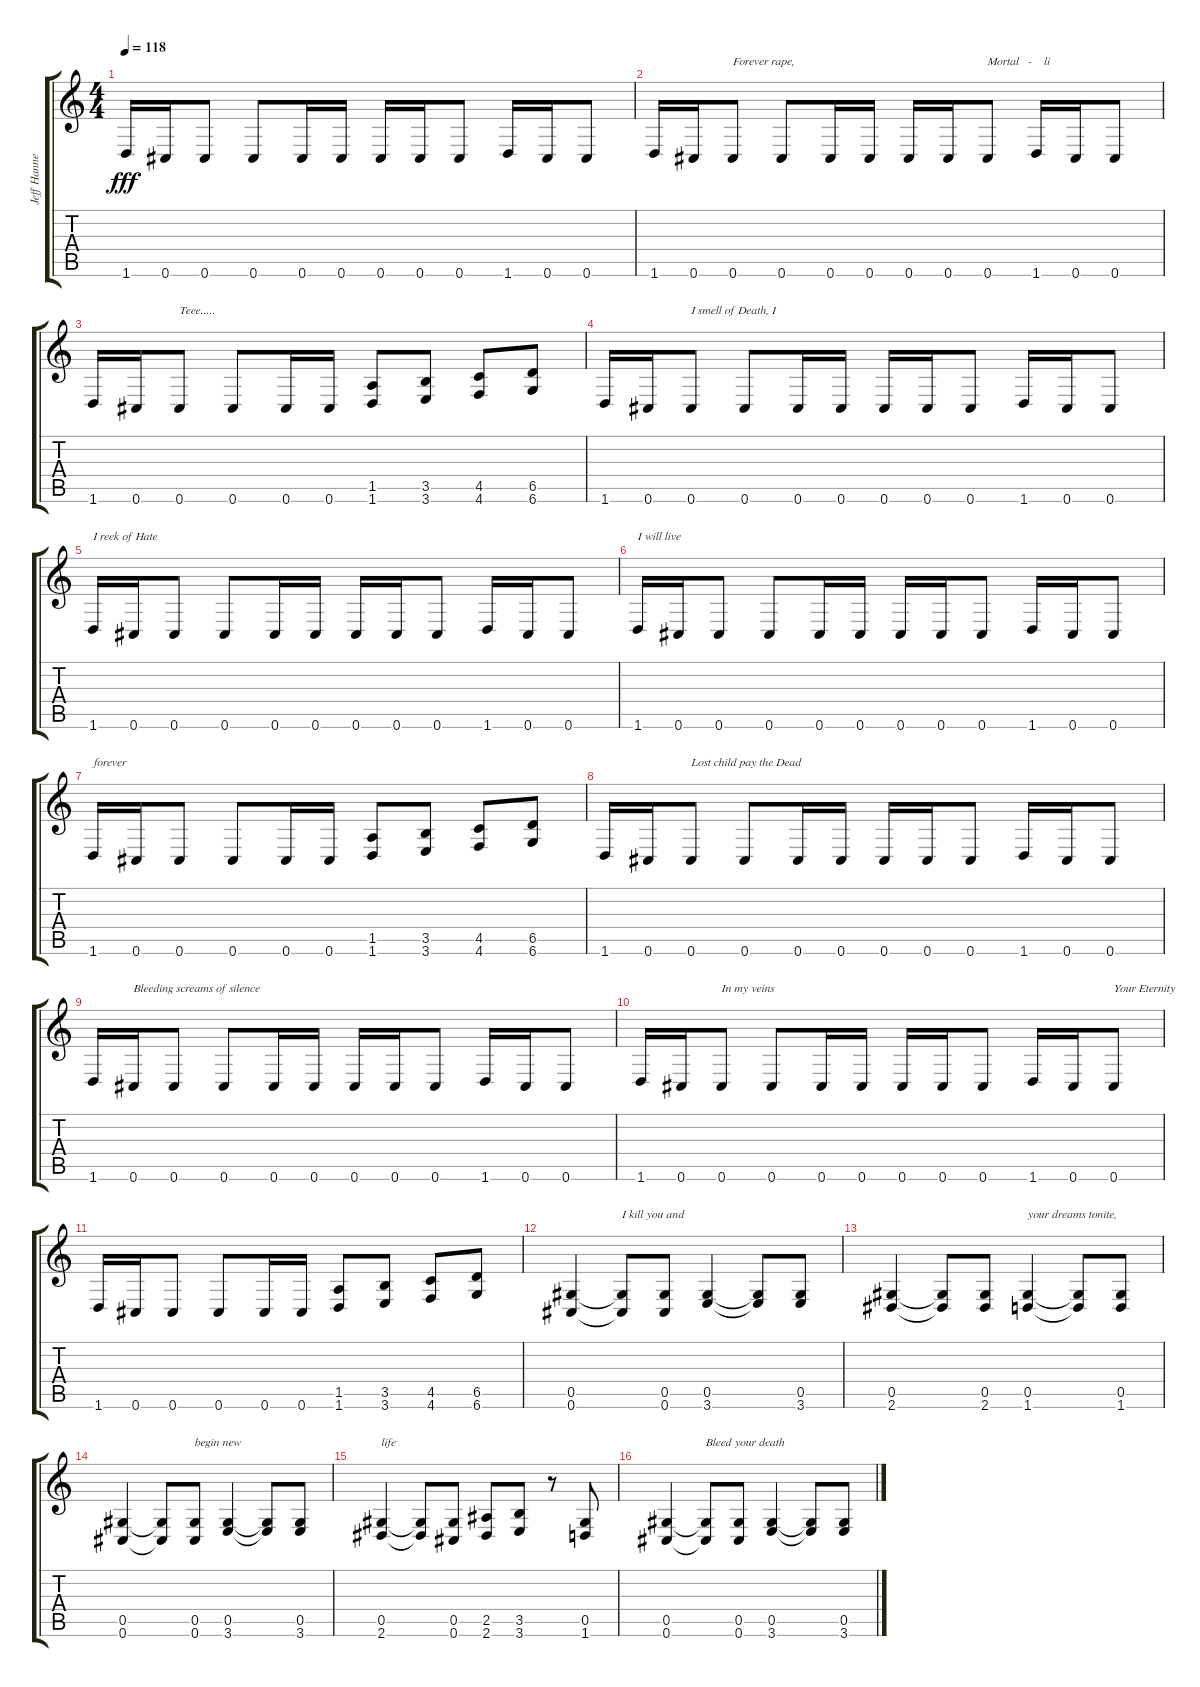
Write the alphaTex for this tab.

\track ("Jeff Hanneman" "Jeff Hanne") {instrument distortionguitar}
\staff {score tabs}
\tuning (Eb4 Bb3 Gb3 Db3 Ab2 Db2) {hide}
\ts (4 4)
\tempo 118
\clef g2
\ks c
1.6.16{dy fff} 0.6.16 0.6.8 0.6.8 0.6.16 0.6.16 0.6.16 0.6.16 0.6.8 1.6.16 0.6.16 0.6.8 |
1.6.16 0.6.16 0.6.8{txt "Forever rape,"} 0.6.8 0.6.16 0.6.16 0.6.16 0.6.16 0.6.8{txt "Mortal   -    li"} 1.6.16 0.6.16 0.6.8 |
1.6.16 0.6.16 0.6.8{txt "Teee....."} 0.6.8 0.6.16 0.6.16 (1.5 1.6).8 (3.5 3.6).8 (4.5 4.6).8 (6.5 6.6).8 |
1.6.16 0.6.16 0.6.8{txt "I smell of Death, I"} 0.6.8 0.6.16 0.6.16 0.6.16 0.6.16 0.6.8 1.6.16 0.6.16 0.6.8 |
1.6.16{txt "I reek of Hate"} 0.6.16 0.6.8 0.6.8 0.6.16 0.6.16 0.6.16 0.6.16 0.6.8 1.6.16 0.6.16 0.6.8 |
1.6.16{txt "I will live "} 0.6.16 0.6.8 0.6.8 0.6.16 0.6.16 0.6.16 0.6.16 0.6.8 1.6.16 0.6.16 0.6.8 |
1.6.16{txt "forever"} 0.6.16 0.6.8 0.6.8 0.6.16 0.6.16 (1.5 1.6).8 (3.5 3.6).8 (4.5 4.6).8 (6.5 6.6).8 |
1.6.16 0.6.16 0.6.8{txt "Lost child pay the Dead"} 0.6.8 0.6.16 0.6.16 0.6.16 0.6.16 0.6.8 1.6.16 0.6.16 0.6.8 |
1.6.16 0.6.16{txt "Bleeding screams of silence "} 0.6.8 0.6.8 0.6.16 0.6.16 0.6.16 0.6.16 0.6.8 1.6.16 0.6.16 0.6.8 |
1.6.16 0.6.16 0.6.8{txt "In my veins"} 0.6.8 0.6.16 0.6.16 0.6.16 0.6.16 0.6.8 1.6.16 0.6.16 0.6.8{txt "Your Eternity"} |
1.6.16 0.6.16 0.6.8 0.6.8 0.6.16 0.6.16 (1.5 1.6).8 (3.5 3.6).8 (4.5 4.6).8 (6.5 6.6).8 |
(0.5 0.6).4{volume 16} (0.5{t} 0.6{t}).8{txt "I kill you and "} (0.5 0.6).8 (0.5 3.6).4 (0.5{t} 3.6{t}).8 (0.5 3.6).8 |
(0.5 2.6).4 (0.5{t} 2.6{t}).8 (0.5 2.6).8 (0.5 1.6).4{txt "your dreams tonite, "} (0.5{t} 1.6{t}).8 (0.5 1.6).8 |
(0.5 0.6).4 (0.5{t} 0.6{t}).8 (0.5 0.6).8{txt "begin new "} (0.5 3.6).4 (0.5{t} 3.6{t}).8 (0.5 3.6).8 |
(0.5 2.6).4{txt "life"} (0.5{t} 2.6{t}).8 (0.5 0.6).8 (2.5 2.6).8 (3.5 3.6).8 r.8 (0.5 1.6).8 |
(0.5 0.6).4 (0.5{t} 0.6{t}).8{txt "Bleed your death"} (0.5 0.6).8 (0.5 3.6).4 (0.5{t} 3.6{t}).8 (0.5 3.6).8
